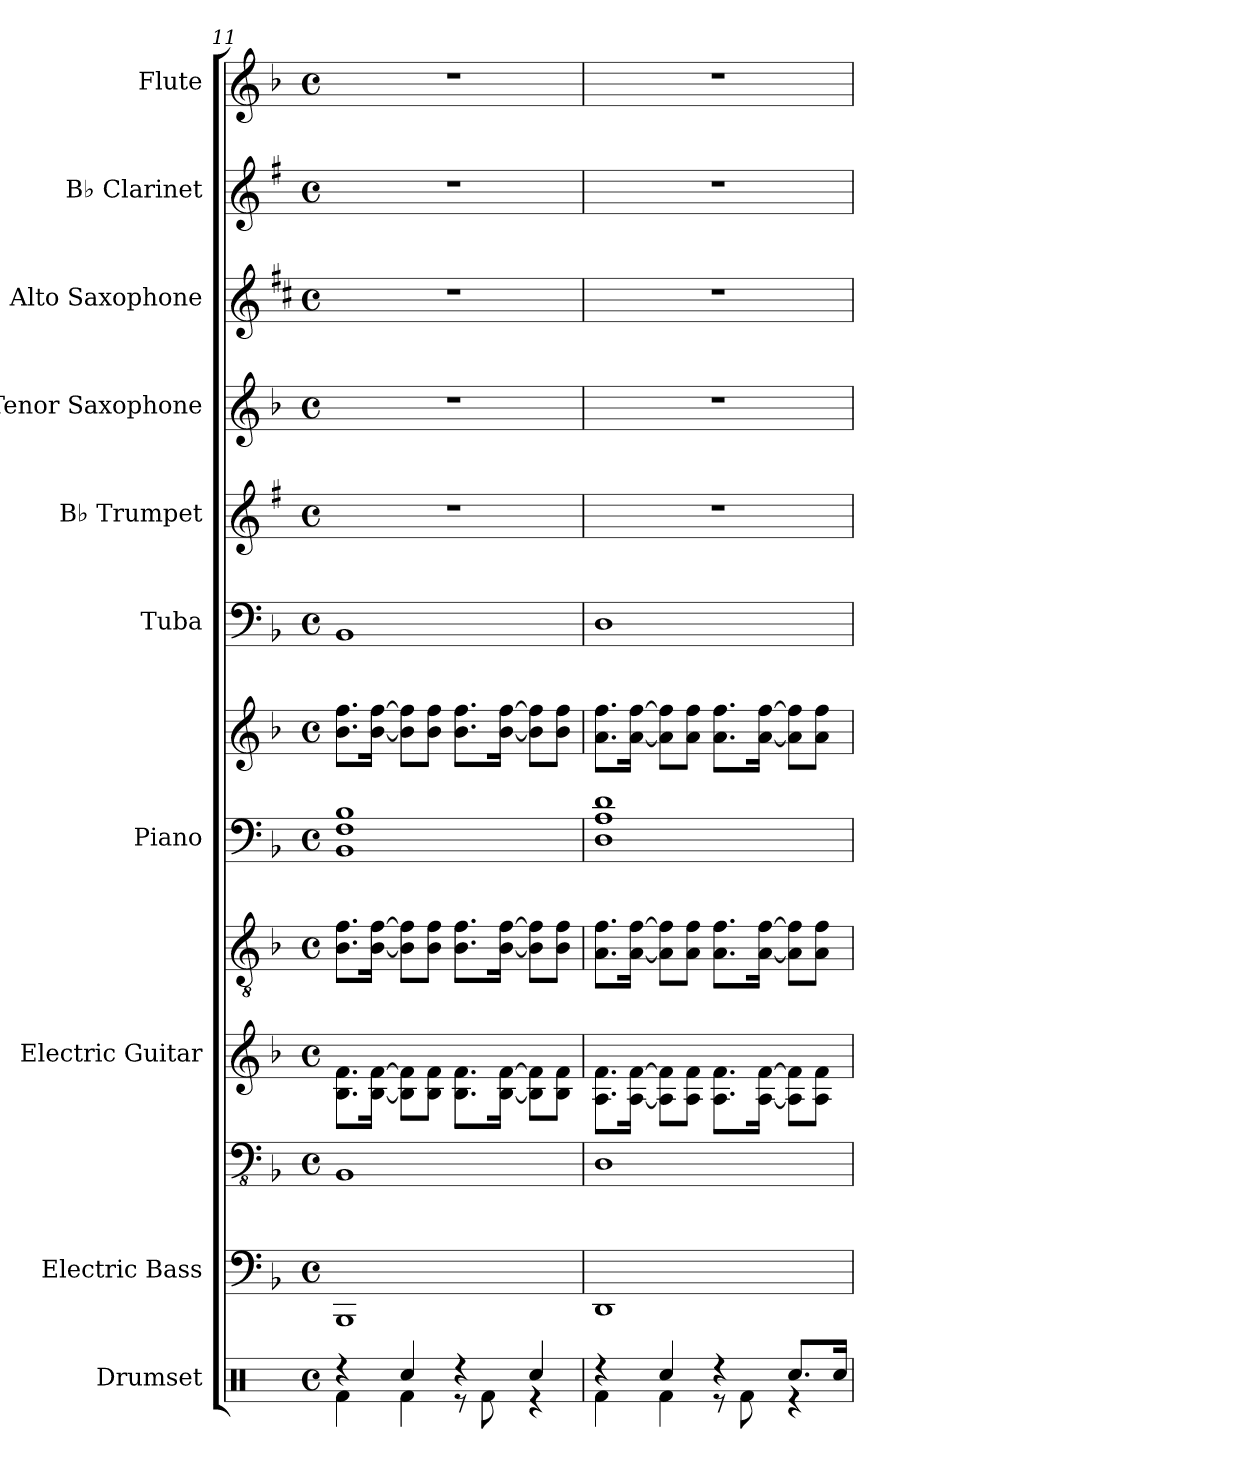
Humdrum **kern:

**kern	**kern	**kern	**kern	**kern	**kern	**kern	**kern	**kern	**kern	**kern	**kern	**kern
*part10	*part9	*part9	*part8	*part8	*part7	*part7	*part6	*part5	*part4	*part3	*part2	*part1
*staff13	*staff12	*staff11	*staff10	*staff9	*staff8	*staff7	*staff6	*staff5	*staff4	*staff3	*staff2	*staff1
*I"Drumset	*I"Electric Bass	*	*I"Electric Guitar	*	*I"Piano	*	*I"Tuba	*I"B♭ Trumpet	*I"Tenor Saxophone	*I"Alto Saxophone	*I"B♭ Clarinet	*I"Flute
*I'Drs.	*I'El. B.	*	*I'El. Guit.	*	*I'Pno.	*	*I'Tba.	*I'B♭ Tpt.	*I'T. Sax.	*I'A. Sax.	*I'B♭ Cl.	*I'Fl.
*clefX	*	*clefFv4	*	*clefGv2	*clefF4	*clefG2	*clefF4	*clefG2	*clefG2	*clefG2	*clefG2	*clefG2
*	*	*	*	*	*	*	*	*ITrd1c2	*ITrd8c14	*ITrd5c9	*ITrd1c2	*
*k[]	*k[b-]	*k[b-]	*k[b-]	*k[b-]	*k[b-]	*k[b-]	*k[b-]	*k[b-]	*k[b-]	*k[b-]	*k[b-]	*k[b-]
*M4/4	*M4/4	*M4/4	*M4/4	*M4/4	*M4/4	*M4/4	*M4/4	*M4/4	*M4/4	*M4/4	*M4/4	*M4/4
*met(c)	*met(c)	*met(c)	*met(c)	*met(c)	*met(c)	*met(c)	*met(c)	*met(c)	*met(c)	*met(c)	*met(c)	*met(c)
=11	=11	=11	=11	=11	=11	=11	=11	=11	=11	=11	=11	=11
*^	*	*	*	*	*	*	*	*	*	*	*	*
4r	4Rf\	1BBB-	1BBB-	8.B-\ 8.f\L	8.B-\ 8.f\L	1BB- 1F 1B-	8.b-\ 8.ff\L	1BB-	1r	1r	1r	1r	1r
.	.	.	.	[16B-\ [16f\Jk	[16B-\ [16f\Jk	.	[16b-\ [16ff\Jk	.	.	.	.	.	.
4Rcc/	4Rf\	.	.	8B-\] 8f\]L	8B-\] 8f\]L	.	8b-\] 8ff\]L	.	.	.	.	.	.
.	.	.	.	8B-\ 8f\J	8B-\ 8f\J	.	8b-\ 8ff\J	.	.	.	.	.	.
4r	8r	.	.	8.B-\ 8.f\L	8.B-\ 8.f\L	.	8.b-\ 8.ff\L	.	.	.	.	.	.
.	8Rf\	.	.	.	.	.	.	.	.	.	.	.	.
.	.	.	.	[16B-\ [16f\Jk	[16B-\ [16f\Jk	.	[16b-\ [16ff\Jk	.	.	.	.	.	.
4Rcc/	4r	.	.	8B-\] 8f\]L	8B-\] 8f\]L	.	8b-\] 8ff\]L	.	.	.	.	.	.
.	.	.	.	8B-\ 8f\J	8B-\ 8f\J	.	8b-\ 8ff\J	.	.	.	.	.	.
=12	=12	=12	=12	=12	=12	=12	=12	=12	=12	=12	=12	=12	=12
4r	4Rf\	1DD	1DD	8.A\ 8.f\L	8.A\ 8.f\L	1D 1A 1d	8.a\ 8.ff\L	1D	1r	1r	1r	1r	1r
.	.	.	.	[16A\ [16f\Jk	[16A\ [16f\Jk	.	[16a\ [16ff\Jk	.	.	.	.	.	.
4Rcc/	4Rf\	.	.	8A\] 8f\]L	8A\] 8f\]L	.	8a\] 8ff\]L	.	.	.	.	.	.
.	.	.	.	8A\ 8f\J	8A\ 8f\J	.	8a\ 8ff\J	.	.	.	.	.	.
4r	8r	.	.	8.A\ 8.f\L	8.A\ 8.f\L	.	8.a\ 8.ff\L	.	.	.	.	.	.
.	8Rf\	.	.	.	.	.	.	.	.	.	.	.	.
.	.	.	.	[16A\ [16f\Jk	[16A\ [16f\Jk	.	[16a\ [16ff\Jk	.	.	.	.	.	.
8.Rcc/L	4r	.	.	8A\] 8f\]L	8A\] 8f\]L	.	8a\] 8ff\]L	.	.	.	.	.	.
.	.	.	.	8A\ 8f\J	8A\ 8f\J	.	8a\ 8ff\J	.	.	.	.	.	.
16Rcc/Jk	.	.	.	.	.	.	.	.	.	.	.	.	.
*v	*v	*	*	*	*	*	*	*	*	*	*	*	*
=	=	=	=	=	=	=	=	=	=	=	=	=
*-	*-	*-	*-	*-	*-	*-	*-	*-	*-	*-	*-	*-
